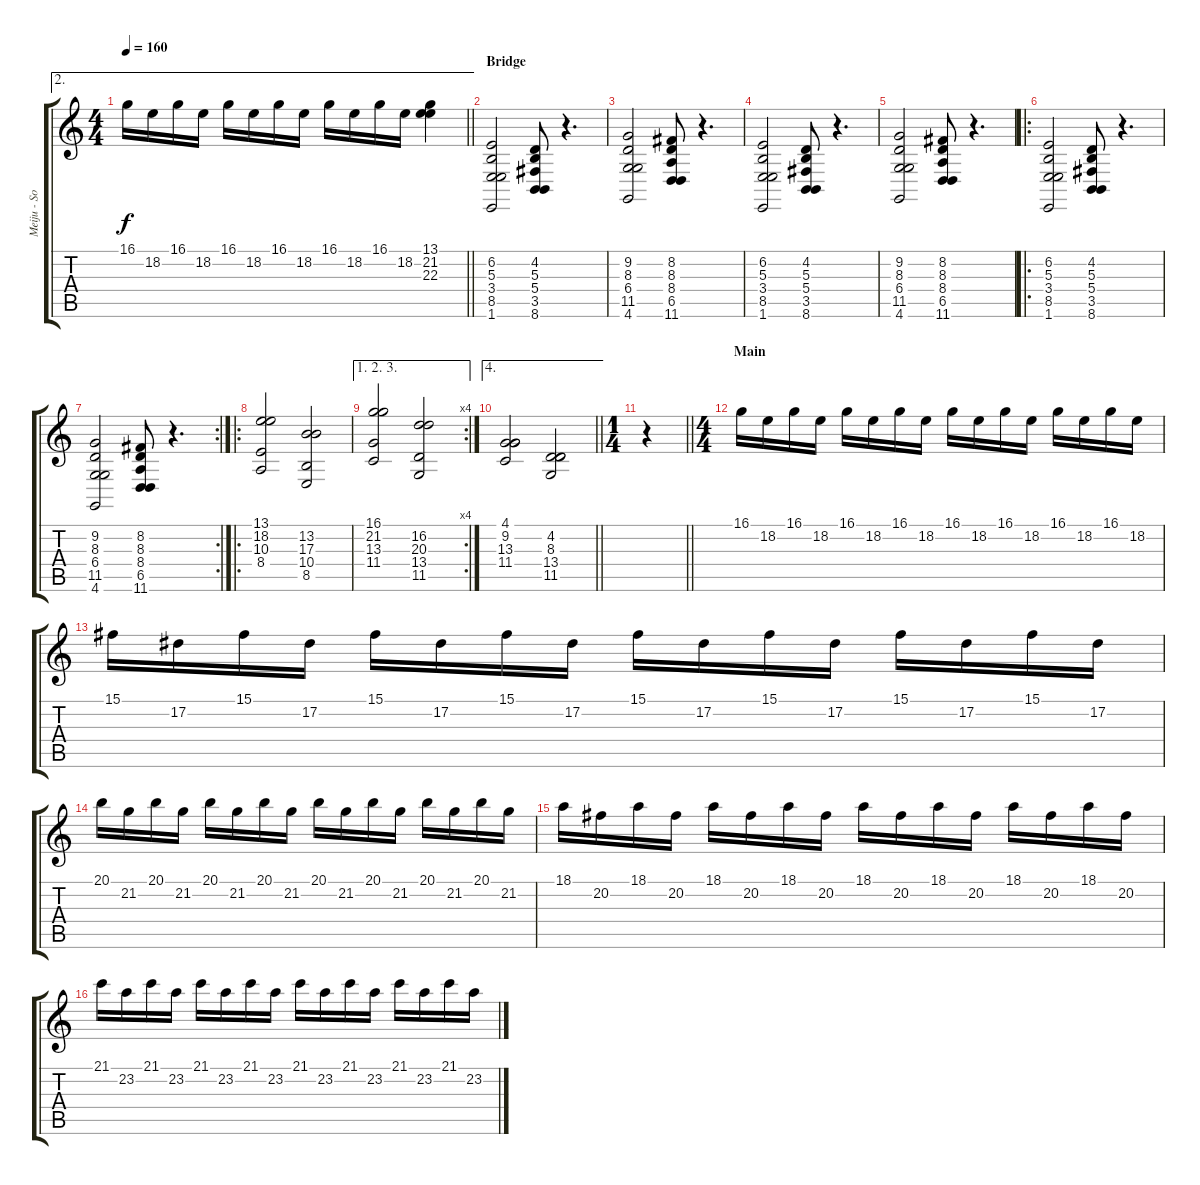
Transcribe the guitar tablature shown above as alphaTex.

\track ("Meiju - Soft Synth" "Meiju - So") {instrument synthstrings2}
\staff {score tabs}
\tuning (Eb4 Bb3 Gb3 Db3 Ab2 Eb2) {hide}
\ae 2
\ts (4 4)
\tempo 160
\clef g2
\barLineRight lightlight
\ks c
16.1.16{dy f} 18.2.16 16.1.16 18.2.16 16.1.16 18.2.16 16.1.16 18.2.16 16.1.16 18.2.16 16.1.16 18.2.16 (13.1 21.2 22.3).4 |
\section ("" "Bridge")
(6.2 5.3 3.4 8.5 1.6).2 (4.2 5.3 5.4 3.5 8.6).8 r.4{d} |
(9.2 8.3 6.4 11.5 4.6).2 (8.2 8.3 8.4 6.5 11.6).8 r.4{d} |
(6.2 5.3 3.4 8.5 1.6).2 (4.2 5.3 5.4 3.5 8.6).8 r.4{d} |
(9.2 8.3 6.4 11.5 4.6).2 (8.2 8.3 8.4 6.5 11.6).8 r.4{d} |
\ro
(6.2 5.3 3.4 8.5 1.6).2 (4.2 5.3 5.4 3.5 8.6).8 r.4{d} |
\rc 2
(9.2 8.3 6.4 11.5 4.6).2 (8.2 8.3 8.4 6.5 11.6).8 r.4{d} |
\ro
(13.1 18.2 10.3 8.4).2 (13.2 17.3 10.4 8.5).2 |
\ae (1 2 3)
\rc 4
(16.1 21.2 13.3 11.4).2 (16.2 20.3 13.4 11.5).2 |
\ae 4
\barLineRight lightlight
(4.1 9.2 13.3 11.4).2 (4.2 8.3 13.4 11.5).2 |
\ts (1 4)
\barLineRight lightlight
r.4 |
\ts (4 4)
\section ("" "Main")
16.1.16 18.2.16 16.1.16 18.2.16 16.1.16 18.2.16 16.1.16 18.2.16 16.1.16 18.2.16 16.1.16 18.2.16 16.1.16 18.2.16 16.1.16 18.2.16 |
15.1.16 17.2.16 15.1.16 17.2.16 15.1.16 17.2.16 15.1.16 17.2.16 15.1.16 17.2.16 15.1.16 17.2.16 15.1.16 17.2.16 15.1.16 17.2.16 |
20.1.16 21.2.16 20.1.16 21.2.16 20.1.16 21.2.16 20.1.16 21.2.16 20.1.16 21.2.16 20.1.16 21.2.16 20.1.16 21.2.16 20.1.16 21.2.16 |
18.1.16 20.2.16 18.1.16 20.2.16 18.1.16 20.2.16 18.1.16 20.2.16 18.1.16 20.2.16 18.1.16 20.2.16 18.1.16 20.2.16 18.1.16 20.2.16 |
21.1.16 23.2.16 21.1.16 23.2.16 21.1.16 23.2.16 21.1.16 23.2.16 21.1.16 23.2.16 21.1.16 23.2.16 21.1.16 23.2.16 21.1.16 23.2.16
